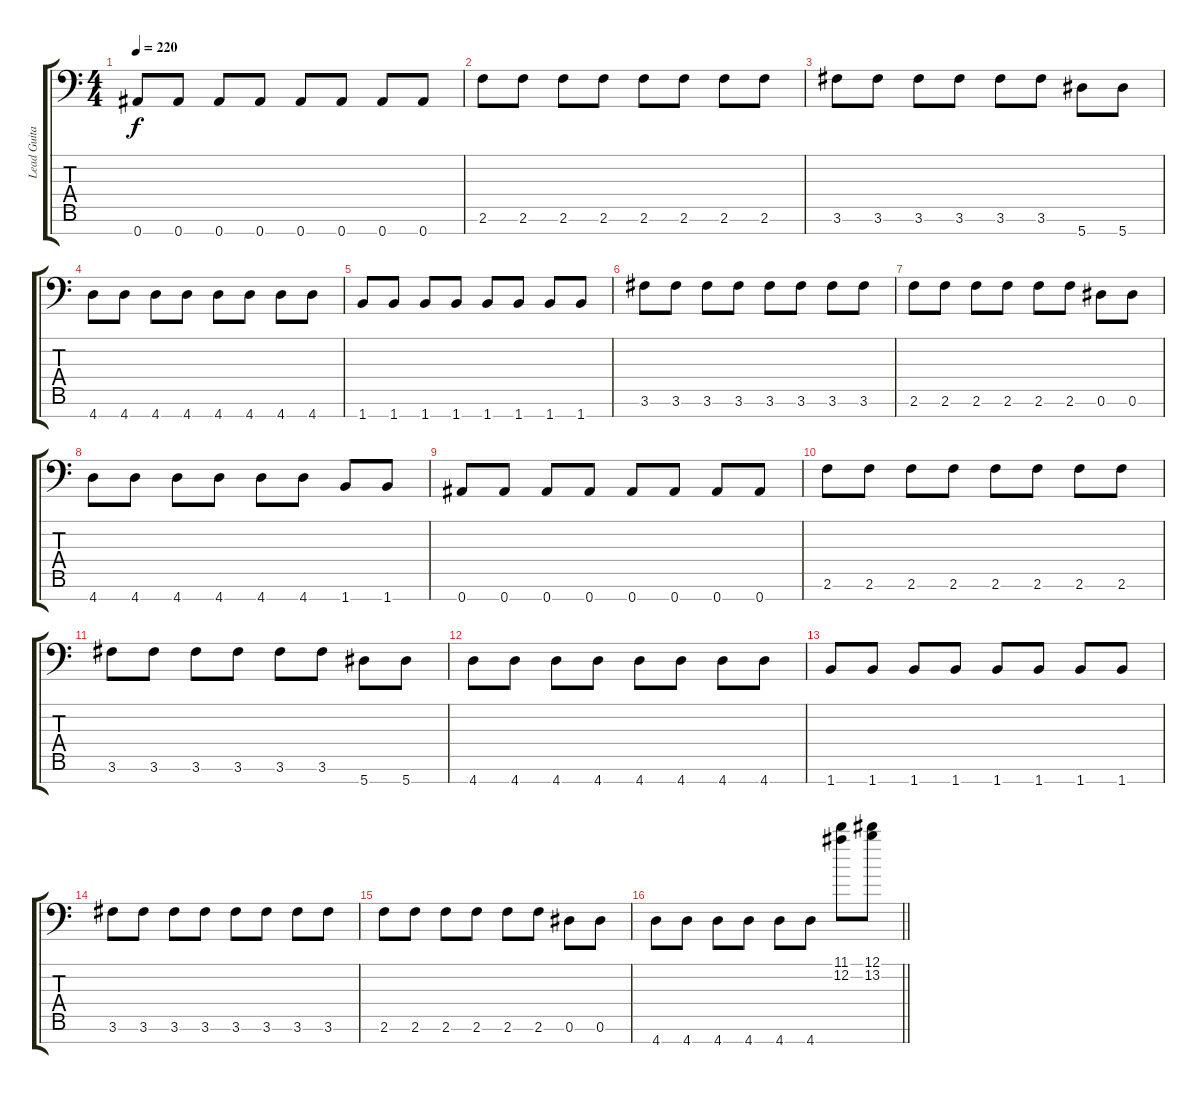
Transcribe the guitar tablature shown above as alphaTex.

\track ("Lead Guitar" "Lead Guita") {instrument distortionguitar}
\staff {score tabs}
\tuning (Eb4 Bb3 Gb3 Db3 Ab2 Eb2 Bb1) {hide}
\ts (4 4)
\tempo 220
\clef f4
\ks c
0.7.8{dy f} 0.7.8 0.7.8 0.7.8 0.7.8 0.7.8 0.7.8 0.7.8 |
2.6.8 2.6.8 2.6.8 2.6.8 2.6.8 2.6.8 2.6.8 2.6.8 |
3.6.8 3.6.8 3.6.8 3.6.8 3.6.8 3.6.8 5.7.8 5.7.8 |
4.7.8 4.7.8 4.7.8 4.7.8 4.7.8 4.7.8 4.7.8 4.7.8 |
1.7.8 1.7.8 1.7.8 1.7.8 1.7.8 1.7.8 1.7.8 1.7.8 |
3.6.8 3.6.8 3.6.8 3.6.8 3.6.8 3.6.8 3.6.8 3.6.8 |
2.6.8 2.6.8 2.6.8 2.6.8 2.6.8 2.6.8 0.6.8 0.6.8 |
4.7.8 4.7.8 4.7.8 4.7.8 4.7.8 4.7.8 1.7.8 1.7.8 |
0.7.8 0.7.8 0.7.8 0.7.8 0.7.8 0.7.8 0.7.8 0.7.8 |
2.6.8 2.6.8 2.6.8 2.6.8 2.6.8 2.6.8 2.6.8 2.6.8 |
3.6.8 3.6.8 3.6.8 3.6.8 3.6.8 3.6.8 5.7.8 5.7.8 |
4.7.8 4.7.8 4.7.8 4.7.8 4.7.8 4.7.8 4.7.8 4.7.8 |
1.7.8 1.7.8 1.7.8 1.7.8 1.7.8 1.7.8 1.7.8 1.7.8 |
3.6.8 3.6.8 3.6.8 3.6.8 3.6.8 3.6.8 3.6.8 3.6.8 |
2.6.8 2.6.8 2.6.8 2.6.8 2.6.8 2.6.8 0.6.8 0.6.8 |
\barLineRight lightlight
4.7.8 4.7.8 4.7.8 4.7.8 4.7.8 4.7.8 (11.1 12.2).8 (12.1 13.2).8
